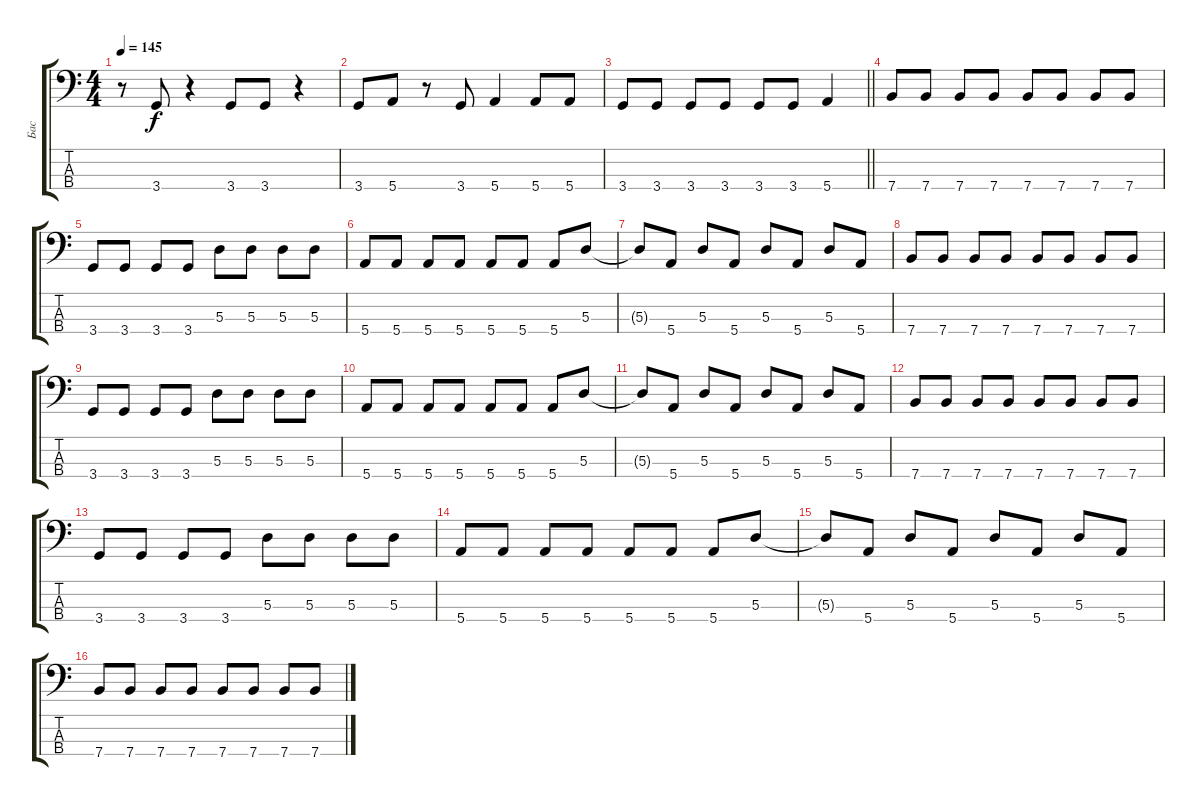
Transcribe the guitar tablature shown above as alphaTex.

\track ("Бас" "Бас") {instrument electricbassfinger}
\staff {score tabs}
\tuning (G2 D2 A1 E1) {hide}
\ts (4 4)
\tempo 145
\clef f4
\ks c
r.8{dy f} 3.4.8 r.4 3.4.8 3.4.8 r.4 |
3.4.8 5.4.8 r.8 3.4.8 5.4.4 5.4.8 5.4.8 |
\barLineRight lightlight
3.4.8 3.4.8 3.4.8 3.4.8 3.4.8 3.4.8 5.4.4 |
7.4.8 7.4.8 7.4.8 7.4.8 7.4.8 7.4.8 7.4.8 7.4.8 |
3.4.8 3.4.8 3.4.8 3.4.8 5.3.8 5.3.8 5.3.8 5.3.8 |
5.4.8 5.4.8 5.4.8 5.4.8 5.4.8 5.4.8 5.4.8 5.3.8 |
5.3{t}.8 5.4.8 5.3.8 5.4.8 5.3.8 5.4.8 5.3.8 5.4.8 |
7.4.8 7.4.8 7.4.8 7.4.8 7.4.8 7.4.8 7.4.8 7.4.8 |
3.4.8 3.4.8 3.4.8 3.4.8 5.3.8 5.3.8 5.3.8 5.3.8 |
5.4.8 5.4.8 5.4.8 5.4.8 5.4.8 5.4.8 5.4.8 5.3.8 |
5.3{t}.8 5.4.8 5.3.8 5.4.8 5.3.8 5.4.8 5.3.8 5.4.8 |
7.4.8 7.4.8 7.4.8 7.4.8 7.4.8 7.4.8 7.4.8 7.4.8 |
3.4.8 3.4.8 3.4.8 3.4.8 5.3.8 5.3.8 5.3.8 5.3.8 |
5.4.8 5.4.8 5.4.8 5.4.8 5.4.8 5.4.8 5.4.8 5.3.8 |
5.3{t}.8 5.4.8 5.3.8 5.4.8 5.3.8 5.4.8 5.3.8 5.4.8 |
7.4.8 7.4.8 7.4.8 7.4.8 7.4.8 7.4.8 7.4.8 7.4.8
